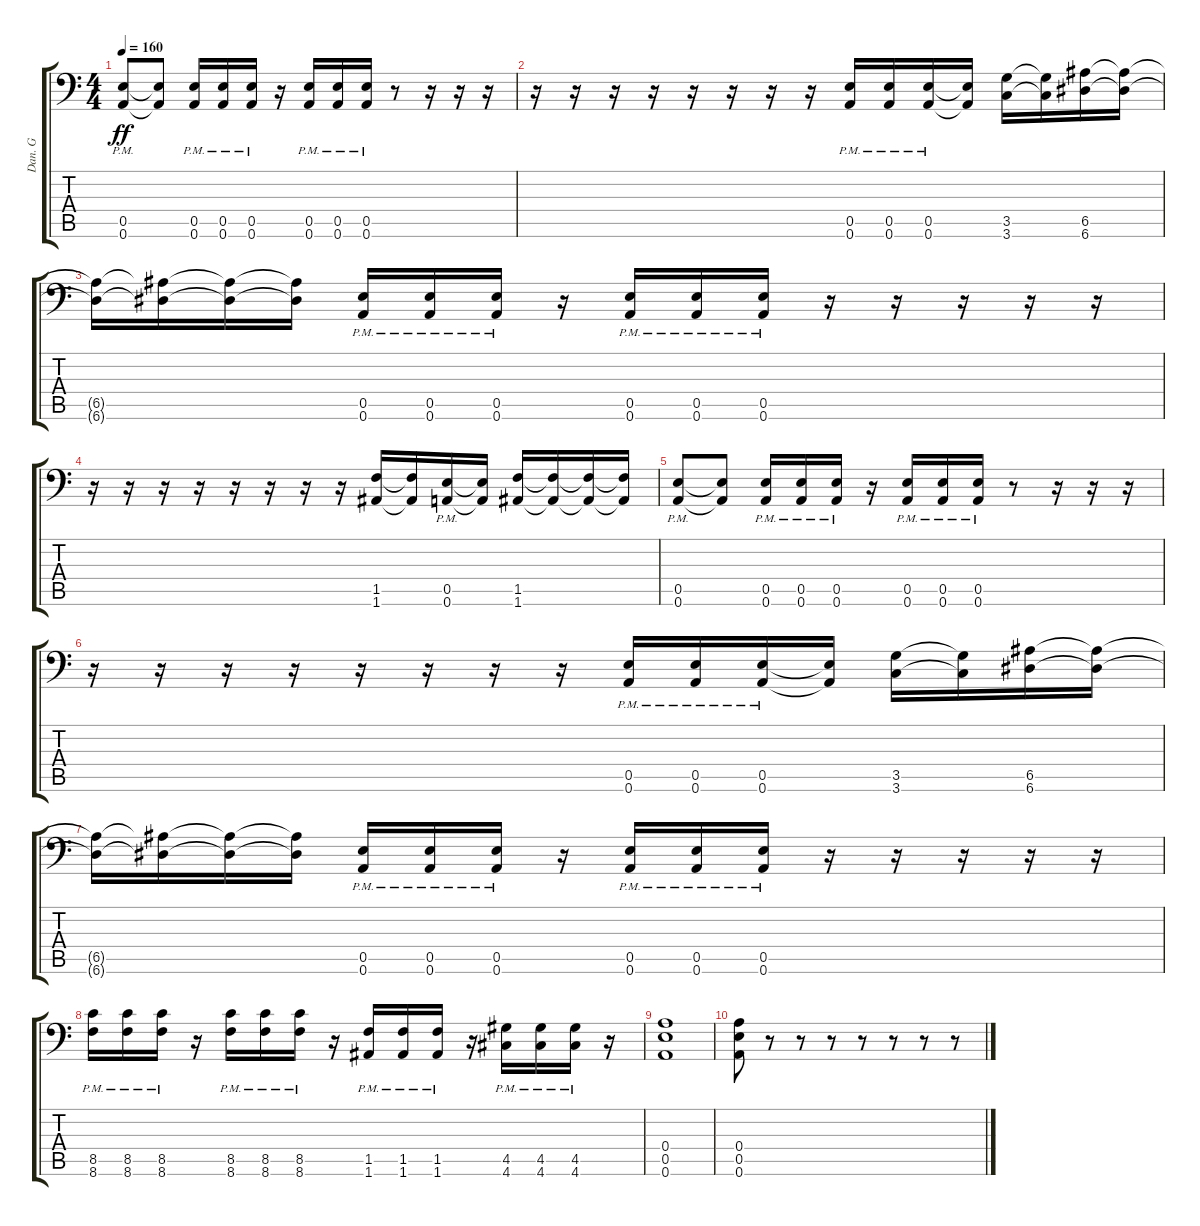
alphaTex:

\track ("Dan. G" "Dan. G") {instrument distortionguitar}
\staff {score tabs}
\tuning (B3 Gb3 D3 A2 E2 A1) {hide}
\ts (4 4)
\tempo 160
\clef f4
\ks c
(0.5{pm} 0.6{pm}).8{dy ff} (0.5{t} 0.6{t}).8 (0.5{pm} 0.6{pm}).16 (0.5{pm} 0.6{pm}).16 (0.5{pm} 0.6{pm}).16 r.16 (0.5{pm} 0.6{pm}).16 (0.5{pm} 0.6{pm}).16 (0.5{pm} 0.6{pm}).16 r.8 r.16 r.16 r.16 |
r.16 r.16 r.16 r.16 r.16 r.16 r.16 r.16 (0.5{pm} 0.6{pm}).16 (0.5{pm} 0.6{pm}).16 (0.5{pm} 0.6{pm}).16 (0.5{t} 0.6{t}).16 (3.5 3.6).16 (3.5{t} 3.6{t}).16 (6.5 6.6).16 (6.5{t} 6.6{t}).16 |
(6.5{t} 6.6{t}).16 (6.5{t} 6.6{t}).16 (6.5{t} 6.6{t}).16 (6.5{t} 6.6{t}).16 (0.5{pm} 0.6{pm}).16 (0.5{pm} 0.6{pm}).16 (0.5{pm} 0.6{pm}).16 r.16 (0.5{pm} 0.6{pm}).16 (0.5{pm} 0.6{pm}).16 (0.5{pm} 0.6{pm}).16 r.16 r.16 r.16 r.16 r.16 |
r.16 r.16 r.16 r.16 r.16 r.16 r.16 r.16 (1.5 1.6).16 (1.5{t} 1.6{t}).16 (0.5{pm} 0.6{pm}).16 (0.5{t} 0.6{t}).16 (1.5 1.6).16 (1.5{t} 1.6{t}).16 (1.5{t} 1.6{t}).16 (1.5{t} 1.6{t}).16 |
(0.5{pm} 0.6{pm}).8 (0.5{t} 0.6{t}).8 (0.5{pm} 0.6{pm}).16 (0.5{pm} 0.6{pm}).16 (0.5{pm} 0.6{pm}).16 r.16 (0.5{pm} 0.6{pm}).16 (0.5{pm} 0.6{pm}).16 (0.5{pm} 0.6{pm}).16 r.8 r.16 r.16 r.16 |
r.16 r.16 r.16 r.16 r.16 r.16 r.16 r.16 (0.5{pm} 0.6{pm}).16 (0.5{pm} 0.6{pm}).16 (0.5{pm} 0.6{pm}).16 (0.5{t} 0.6{t}).16 (3.5 3.6).16 (3.5{t} 3.6{t}).16 (6.5 6.6).16 (6.5{t} 6.6{t}).16 |
(6.5{t} 6.6{t}).16 (6.5{t} 6.6{t}).16 (6.5{t} 6.6{t}).16 (6.5{t} 6.6{t}).16 (0.5{pm} 0.6{pm}).16 (0.5{pm} 0.6{pm}).16 (0.5{pm} 0.6{pm}).16 r.16 (0.5{pm} 0.6{pm}).16 (0.5{pm} 0.6{pm}).16 (0.5{pm} 0.6{pm}).16 r.16 r.16 r.16 r.16 r.16 |
(8.5{pm} 8.6{pm}).16 (8.5{pm} 8.6{pm}).16 (8.5{pm} 8.6{pm}).16 r.16 (8.5{pm} 8.6{pm}).16 (8.5{pm} 8.6{pm}).16 (8.5{pm} 8.6{pm}).16 r.16 (1.5{pm} 1.6{pm}).16 (1.5{pm} 1.6{pm}).16 (1.5{pm} 1.6{pm}).16 r.16 (4.5{pm} 4.6{pm}).16 (4.5{pm} 4.6{pm}).16 (4.5{pm} 4.6{pm}).16 r.16 |
(0.4 0.5 0.6).1 |
(0.4 0.5 0.6).8 r.8 r.8 r.8 r.8 r.8 r.8 r.8
